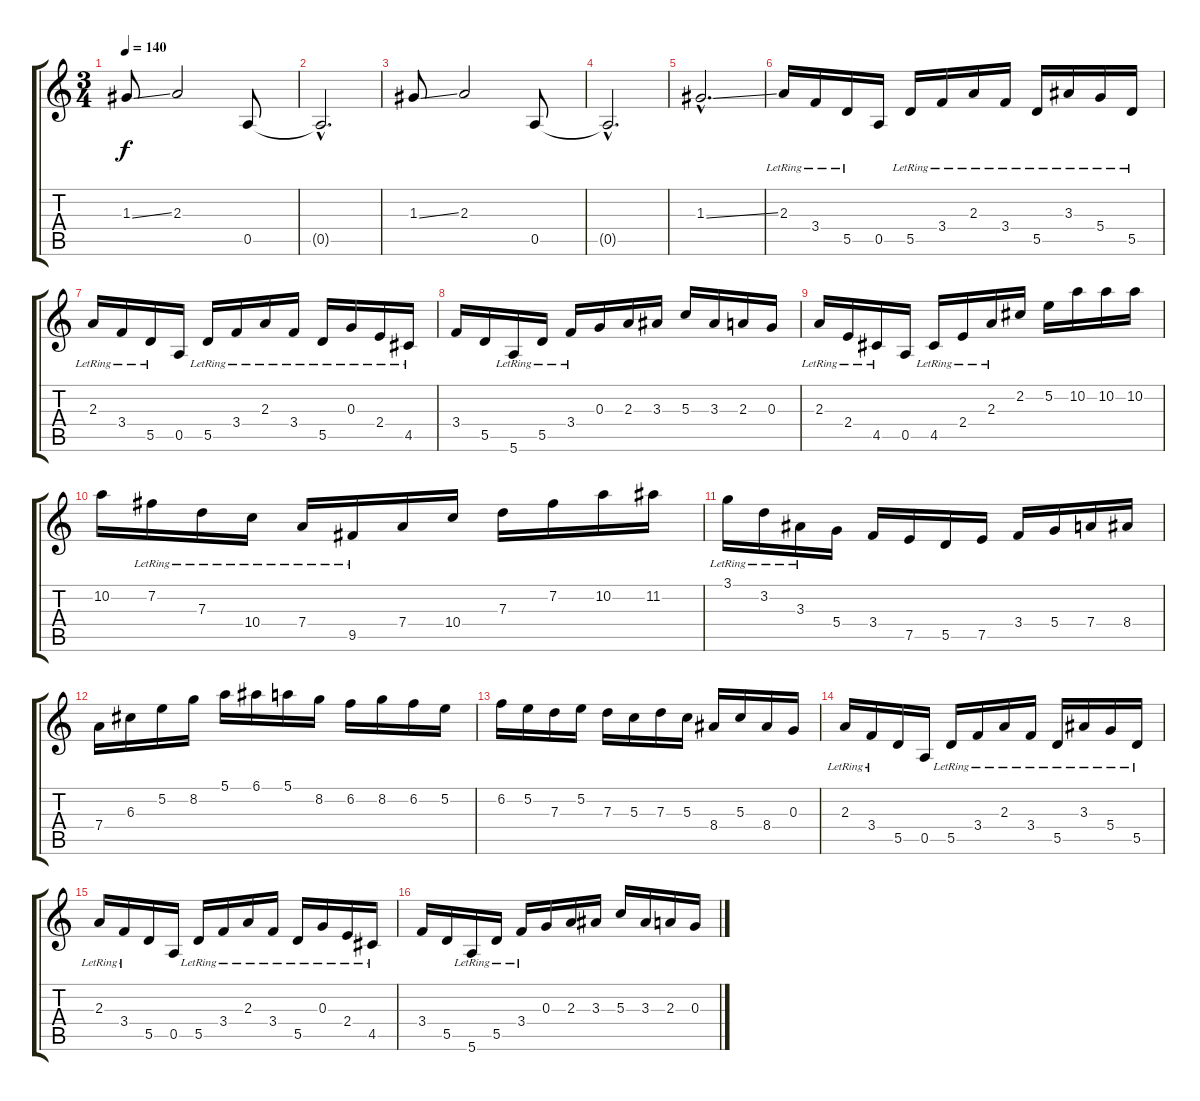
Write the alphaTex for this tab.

\track "" {instrument acousticguitarnylon}
\staff {score tabs}
\tuning (E4 B3 G3 D3 A2 E2) {hide}
\ts (3 4)
\tempo 140
\clef g2
\ks c
1.3{ss}.8{dy f instrument acousticguitarnylon} 2.3.2 0.5.8 |
0.5{hac t}.2{d} |
1.3{ss}.8 2.3.2 0.5.8 |
0.5{hac t}.2{d} |
1.3{ss hac}.2{d} |
2.3{lr}.16 3.4{lr}.16 5.5{lr}.16 0.5.16 5.5{lr}.16 3.4{lr}.16 2.3{lr}.16 3.4{lr}.16 5.5{lr}.16 3.3{lr}.16 5.4{lr}.16 5.5{lr}.16 |
2.3{lr}.16 3.4{lr}.16 5.5{lr}.16 0.5.16 5.5{lr}.16 3.4{lr}.16 2.3{lr}.16 3.4{lr}.16 5.5{lr}.16 0.3{lr}.16 2.4{lr}.16 4.5{lr}.16 |
3.4.16 5.5.16 5.6{lr}.16 5.5{lr}.16 3.4{lr}.16 0.3.16 2.3.16 3.3.16 5.3.16 3.3.16 2.3.16 0.3.16 |
2.3{lr}.16 2.4{lr}.16 4.5{lr}.16 0.5.16 4.5{lr}.16 2.4{lr}.16 2.3{lr}.16 2.2.16 5.2.16 10.2.16 10.2.16 10.2.16 |
10.2.16 7.2{lr}.16 7.3{lr}.16 10.4{lr}.16 7.4{lr}.16 9.5{lr}.16 7.4.16 10.4.16 7.3.16 7.2.16 10.2.16 11.2.16 |
3.1{lr}.16 3.2{lr}.16 3.3{lr}.16 5.4.16 3.4.16 7.5.16 5.5.16 7.5.16 3.4.16 5.4.16 7.4.16 8.4.16 |
7.4.16 6.3.16 5.2.16 8.2.16 5.1.16 6.1.16 5.1.16 8.2.16 6.2.16 8.2.16 6.2.16 5.2.16 |
6.2.16 5.2.16 7.3.16 5.2.16 7.3.16 5.3.16 7.3.16 5.3.16 8.4.16 5.3.16 8.4.16 0.3.16 |
2.3{lr}.16 3.4{lr}.16 5.5.16 0.5.16 5.5{lr}.16 3.4{lr}.16 2.3{lr}.16 3.4{lr}.16 5.5{lr}.16 3.3{lr}.16 5.4{lr}.16 5.5{lr}.16 |
2.3{lr}.16 3.4{lr}.16 5.5.16 0.5.16 5.5{lr}.16 3.4{lr}.16 2.3{lr}.16 3.4{lr}.16 5.5{lr}.16 0.3{lr}.16 2.4{lr}.16 4.5{lr}.16 |
3.4.16 5.5.16 5.6{lr}.16 5.5{lr}.16 3.4{lr}.16 0.3.16 2.3.16 3.3.16 5.3.16 3.3.16 2.3.16 0.3.16
